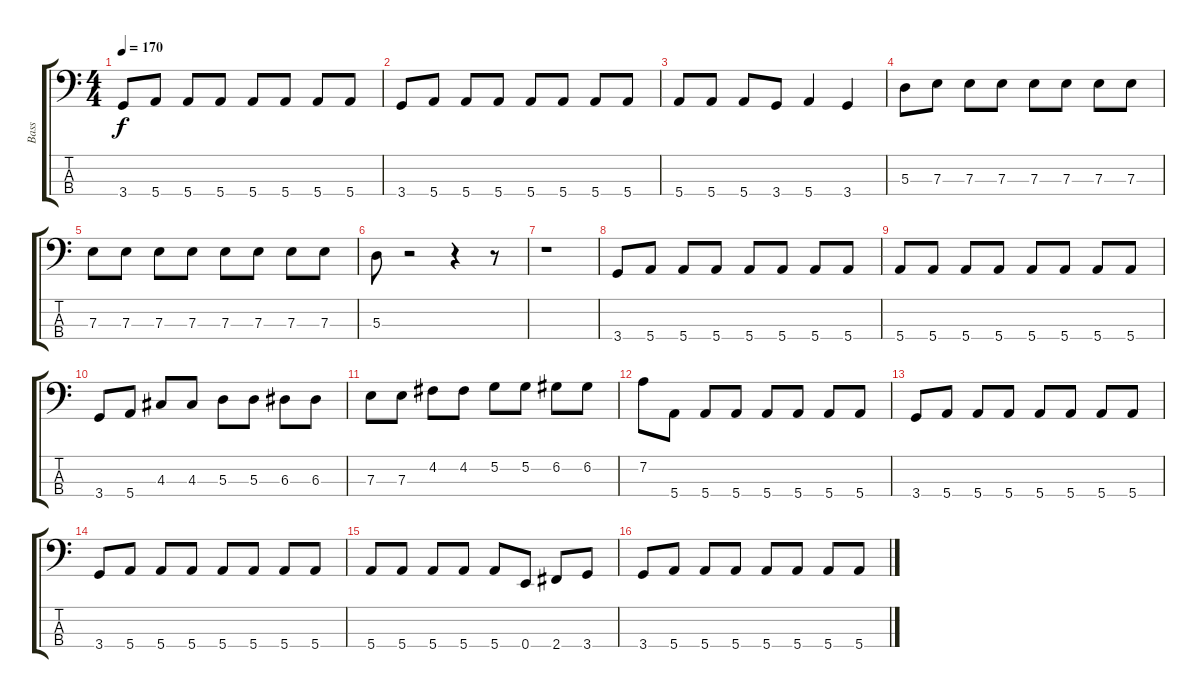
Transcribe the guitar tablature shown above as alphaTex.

\track ("Bass" "Bass") {instrument electricbassfinger}
\staff {score tabs}
\tuning (G2 D2 A1 E1) {hide}
\ts (4 4)
\tempo 170
\clef f4
\ks c
3.4.8{dy f} 5.4.8 5.4.8 5.4.8 5.4.8 5.4.8 5.4.8 5.4.8 |
3.4.8 5.4.8 5.4.8 5.4.8 5.4.8 5.4.8 5.4.8 5.4.8 |
5.4.8 5.4.8 5.4.8 3.4.8 5.4.4 3.4.4 |
5.3.8 7.3.8 7.3.8 7.3.8 7.3.8 7.3.8 7.3.8 7.3.8 |
7.3.8 7.3.8 7.3.8 7.3.8 7.3.8 7.3.8 7.3.8 7.3.8 |
5.3.8 r.2 r.4 r.8 |
r.1 |
3.4.8 5.4.8 5.4.8 5.4.8 5.4.8 5.4.8 5.4.8 5.4.8 |
5.4.8 5.4.8 5.4.8 5.4.8 5.4.8 5.4.8 5.4.8 5.4.8 |
3.4.8 5.4.8 4.3.8 4.3.8 5.3.8 5.3.8 6.3.8 6.3.8 |
7.3.8 7.3.8 4.2.8 4.2.8 5.2.8 5.2.8 6.2.8 6.2.8 |
7.2.8 5.4.8 5.4.8 5.4.8 5.4.8 5.4.8 5.4.8 5.4.8 |
3.4.8 5.4.8 5.4.8 5.4.8 5.4.8 5.4.8 5.4.8 5.4.8 |
3.4.8 5.4.8 5.4.8 5.4.8 5.4.8 5.4.8 5.4.8 5.4.8 |
5.4.8 5.4.8 5.4.8 5.4.8 5.4.8 0.4.8 2.4.8 3.4.8 |
3.4.8 5.4.8 5.4.8 5.4.8 5.4.8 5.4.8 5.4.8 5.4.8
